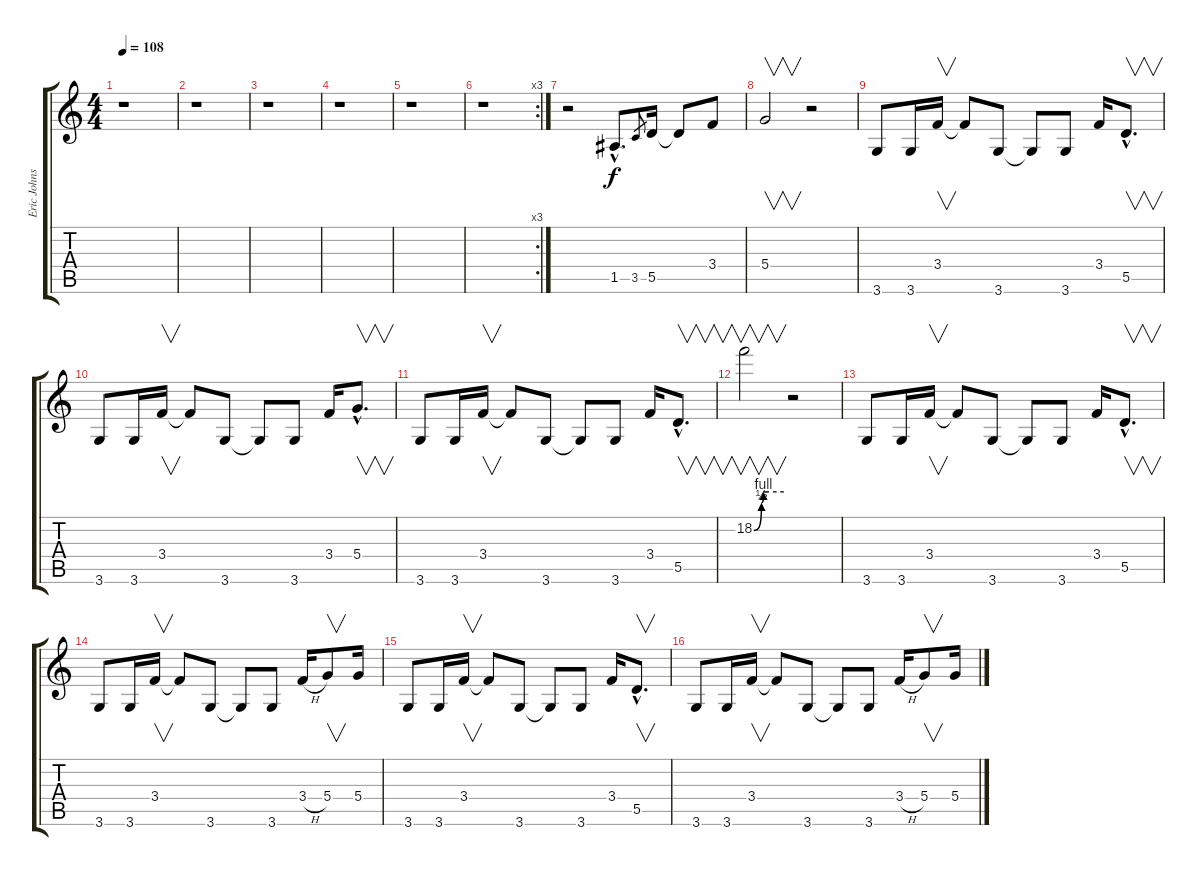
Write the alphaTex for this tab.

\track ("Eric Johnson [Ds Rhy]" "Eric Johns") {instrument overdrivenguitar}
\staff {score tabs}
\tuning (E4 B3 G3 D3 A2 E2) {hide}
\ts (4 4)
\tempo 108
\clef g2
\ks c
r.1{dy f} |
r.1 |
r.1 |
r.1 |
r.1 |
\rc 3
r.1 |
r.2 1.5{hac}.8{d} 3.5.8{gr} 5.5.16 5.5{t}.8 3.4.8 |
5.4.2{v} r.2 |
3.6.8 3.6.16 3.4.16{v} 3.4{t}.8 3.6.8 3.6{t}.8 3.6.8 3.4.16 5.5{hac}.8{v d} |
3.6.8 3.6.16 3.4.16{v} 3.4{t}.8 3.6.8 3.6{t}.8 3.6.8 3.4.16 5.4{hac}.8{v d} |
3.6.8 3.6.16 3.4.16{v} 3.4{t}.8 3.6.8 3.6{t}.8 3.6.8 3.4.16 5.5{hac}.8{v d} |
18.2{be (custom 0 0 15 2 19 4 30 4 60 4)}.2{v} r.2 |
3.6.8 3.6.16 3.4.16{v} 3.4{t}.8 3.6.8 3.6{t}.8 3.6.8 3.4.16 5.5{hac}.8{v d} |
3.6.8 3.6.16 3.4.16{v} 3.4{t}.8 3.6.8 3.6{t}.8 3.6.8 3.4{h}.16 5.4.8{v} 5.4.16 |
3.6.8 3.6.16 3.4.16{v} 3.4{t}.8 3.6.8 3.6{t}.8 3.6.8 3.4.16 5.5{hac}.8{v d} |
3.6.8 3.6.16 3.4.16{v} 3.4{t}.8 3.6.8 3.6{t}.8 3.6.8 3.4{h}.16 5.4.8{v} 5.4.16
